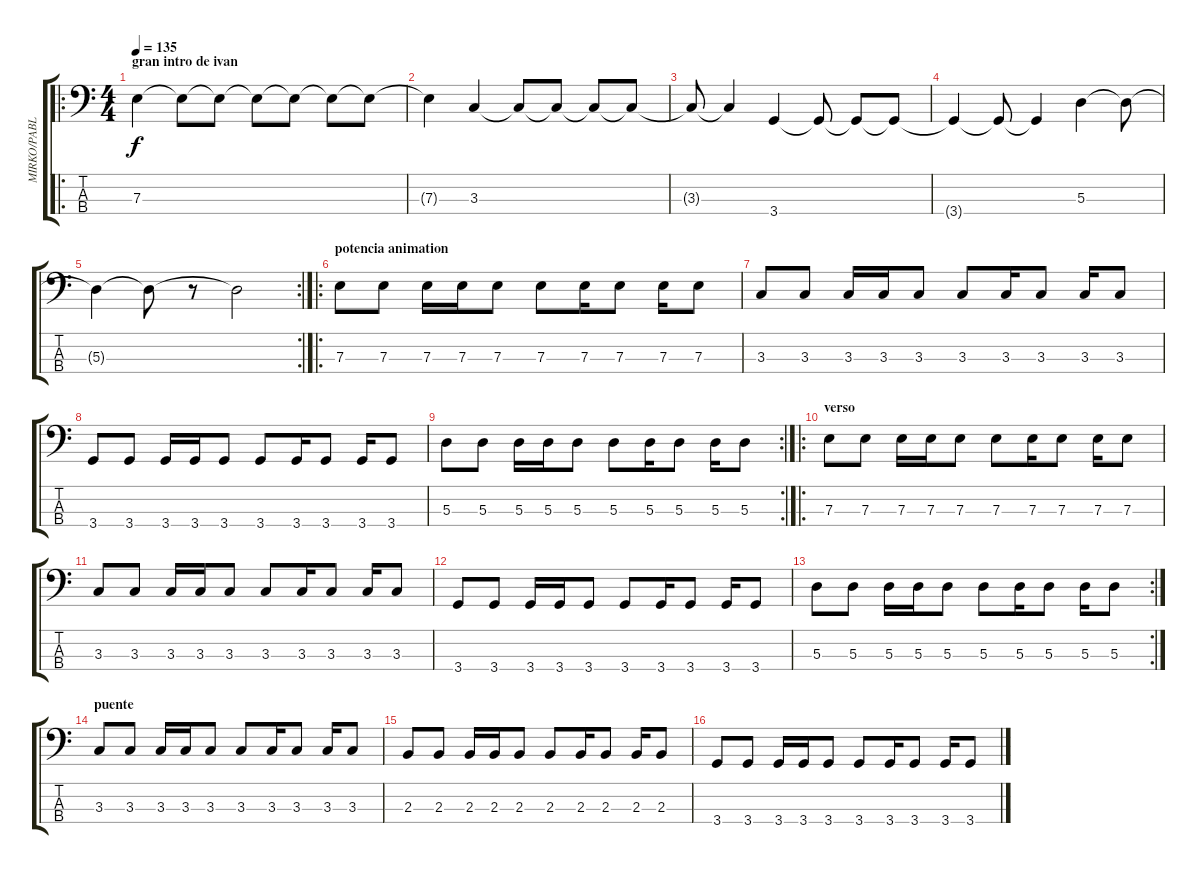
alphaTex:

\track ("MIRKO/PABLO" "MIRKO/PABL") {instrument electricbasspick}
\staff {score tabs}
\tuning (G2 D2 A1 E1) {hide}
\ro
\ts (4 4)
\section ("" "gran intro de ivan")
\tempo 135
\clef f4
\ks c
7.3.4{dy f instrument electricbasspick} 7.3{t}.8 7.3{t}.8 7.3{t}.8 7.3{t}.8 7.3{t}.8 7.3{t}.8 |
7.3{t}.4 3.3.4 3.3{t}.8 3.3{t}.8 3.3{t}.8 3.3{t}.8 |
3.3{t}.8 3.3{t}.4 3.4.4 3.4{t}.8 3.4{t}.8 3.4{t}.8 |
3.4{t}.4 3.4{t}.8 3.4{t}.4 5.3.4 5.3{t}.8 |
\rc 2
5.3{t}.4 5.3{t}.8 r.8 5.3{t}.2 |
\ro
\section ("" "potencia animation")
7.3.8 7.3.8 7.3.16 7.3.16 7.3.8 7.3.8 7.3.16 7.3.8 7.3.16 7.3.8 |
3.3.8 3.3.8 3.3.16 3.3.16 3.3.8 3.3.8 3.3.16 3.3.8 3.3.16 3.3.8 |
3.4.8 3.4.8 3.4.16 3.4.16 3.4.8 3.4.8 3.4.16 3.4.8 3.4.16 3.4.8 |
\rc 2
5.3.8 5.3.8 5.3.16 5.3.16 5.3.8 5.3.8 5.3.16 5.3.8 5.3.16 5.3.8 |
\ro
\section ("" "verso")
7.3.8 7.3.8 7.3.16 7.3.16 7.3.8 7.3.8 7.3.16 7.3.8 7.3.16 7.3.8 |
3.3.8 3.3.8 3.3.16 3.3.16 3.3.8 3.3.8 3.3.16 3.3.8 3.3.16 3.3.8 |
3.4.8 3.4.8 3.4.16 3.4.16 3.4.8 3.4.8 3.4.16 3.4.8 3.4.16 3.4.8 |
\rc 2
5.3.8 5.3.8 5.3.16 5.3.16 5.3.8 5.3.8 5.3.16 5.3.8 5.3.16 5.3.8 |
\section ("" "puente")
3.3.8 3.3.8 3.3.16 3.3.16 3.3.8 3.3.8 3.3.16 3.3.8 3.3.16 3.3.8 |
2.3.8 2.3.8 2.3.16 2.3.16 2.3.8 2.3.8 2.3.16 2.3.8 2.3.16 2.3.8 |
3.4.8 3.4.8 3.4.16 3.4.16 3.4.8 3.4.8 3.4.16 3.4.8 3.4.16 3.4.8
